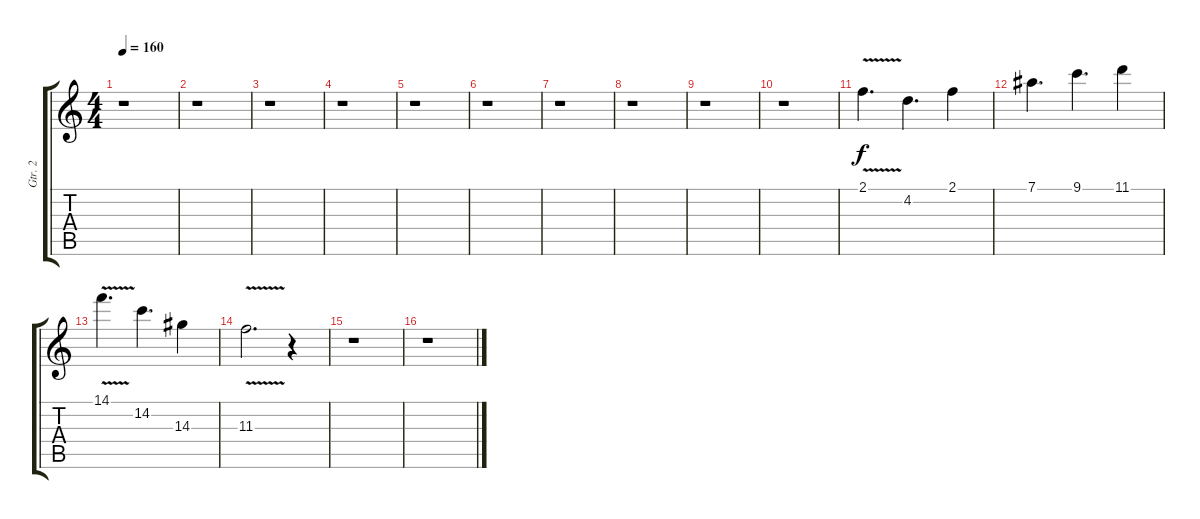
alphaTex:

\track ("Gtr. 2" "Gtr. 2") {instrument overdrivenguitar}
\staff {score tabs}
\tuning (Eb4 Bb3 Gb3 Db3 Ab2 Eb2) {hide}
\ts (4 4)
\tempo 160
\clef g2
\ks c
r.1{dy f} |
r.1 |
r.1 |
r.1 |
r.1 |
r.1 |
r.1 |
r.1 |
r.1 |
r.1 |
2.1{v}.4{d} 4.2.4{d} 2.1.4 |
7.1.4{d} 9.1.4{d} 11.1.4 |
14.1{v}.4{d} 14.2.4{d} 14.3.4 |
11.3{v}.2{d} r.4 |
r.1 |
r.1
